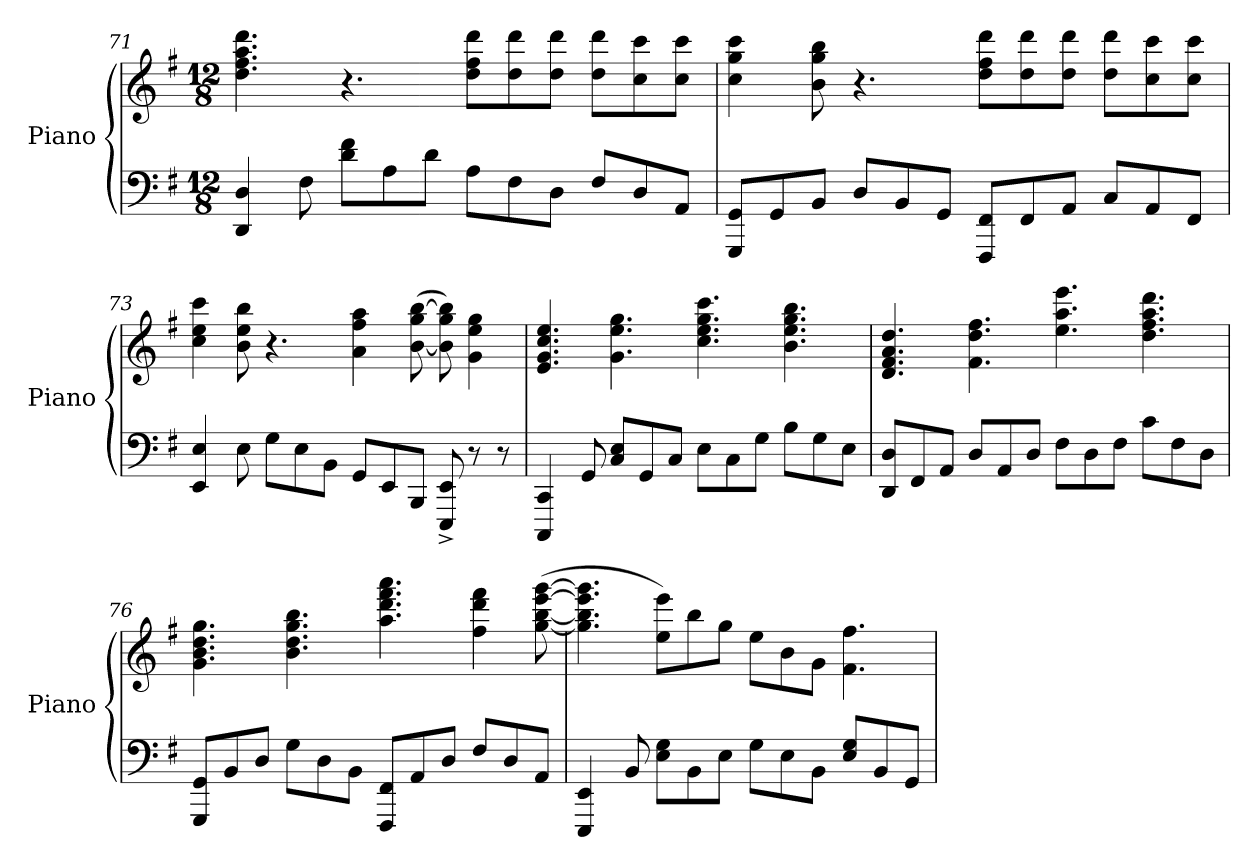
**kern	**kern
*part1	*part1
*staff2	*staff1
*I"Piano	*
*I'Piano	*
*clefF4	*clefG2
*k[f#]	*k[f#]
*M12/8	*M12/8
=71	=71
4DD/ 4D/	4.dd\ 4.ff#\ 4.aa\ 4.ddd\
8F#\	.
8d\ 8f#\L	4.r
8A\	.
8d\J	.
8A\L	8dd\ 8ff#\ 8ddd\L
8F#\	8dd\ 8ddd\
8D\J	8dd\ 8ddd\J
8F#/L	8dd\ 8ddd\L
8D/	8cc\ 8ccc\
8AA/J	8cc\ 8ccc\J
=72	=72
8GGG/ 8GG/L	4cc\ 4gg\ 4ccc\
8GG/	.
8BB/J	8b\ 8gg\ 8bb\
8D/L	4.r
8BB/	.
8GG/J	.
8FFF#/ 8FF#/L	8dd\ 8ff#\ 8ddd\L
8FF#/	8dd\ 8ddd\
8AA/J	8dd\ 8ddd\J
8C/L	8dd\ 8ddd\L
8AA/	8cc\ 8ccc\
8FF#/J	8cc\ 8ccc\J
!!LO:LB:g=z
=73	=73
4EE/ 4E/	4cc\ 4ee\ 4ccc\
8E\	8b\ 8ee\ 8bb\
8G\L	4.r
8E\	.
8BB\J	.
8GG/L	4a\ 4ff#\ 4aa\
8EE/	.
8BBB/J	(>[<8b\ 8gg\ [>8bb\
8EEE/^< 8EE/^<	8b\] 8gg\ 8bb\])
8r	4g\ 4ee\ 4gg\
8r	.
=74	=74
4CCC/ 4CC/	4.e/ 4.g/ 4.cc/ 4.ee/
8GG/	.
8C/ 8E/L	4.g\ 4.ee\ 4.gg\
8GG/	.
8C/J	.
8E\L	4.cc\ 4.ee\ 4.gg\ 4.ccc\
8C\	.
8G\J	.
8B\L	4.b\ 4.ee\ 4.gg\ 4.bb\
8G\	.
8E\J	.
=75	=75
8DD/ 8D/L	4.d/ 4.f#/ 4.a/ 4.dd/
8FF#/	.
8AA/J	.
8D/L	4.f#\ 4.dd\ 4.ff#\
8AA/	.
8D/J	.
8F#\L	4.ee\ 4.aa\ 4.eee\
8D\	.
8F#\J	.
8c\L	4.dd\ 4.ff#\ 4.aa\ 4.ddd\
8F#\	.
8D\J	.
=76	=76
8GGG/ 8GG/L	4.g\ 4.b\ 4.dd\ 4.gg\
8BB/	.
8D/J	.
8G\L	4.b\ 4.dd\ 4.gg\ 4.bb\
8D\	.
8BB\J	.
8FFF#/ 8FF#/L	4.aa\ 4.ddd\ 4.fff#\ 4.aaa\
8AA/	.
8D/J	.
8F#/L	4ff#\ 4ddd\ 4fff#\
8D/	.
8AA/J	(>[<8gg\ [<8bb\ [>8eee\ [>8ggg\
!!LO:LB:g=z
=77	=77
4EEE/ 4EE/	4.gg\] 4.bb\] 4.eee\] 4.ggg\]
8BB/	.
8E\ 8G\L	8ee\ 8eee\L)
8BB\	8bb\
8E\J	8gg\J
8G\L	8ee\L
8E\	8b\
8BB\J	8g\J
8E/ 8G/L	4.f#\ 4.ff#\
8BB/	.
8GG/J	.
=	=
*-	*-
